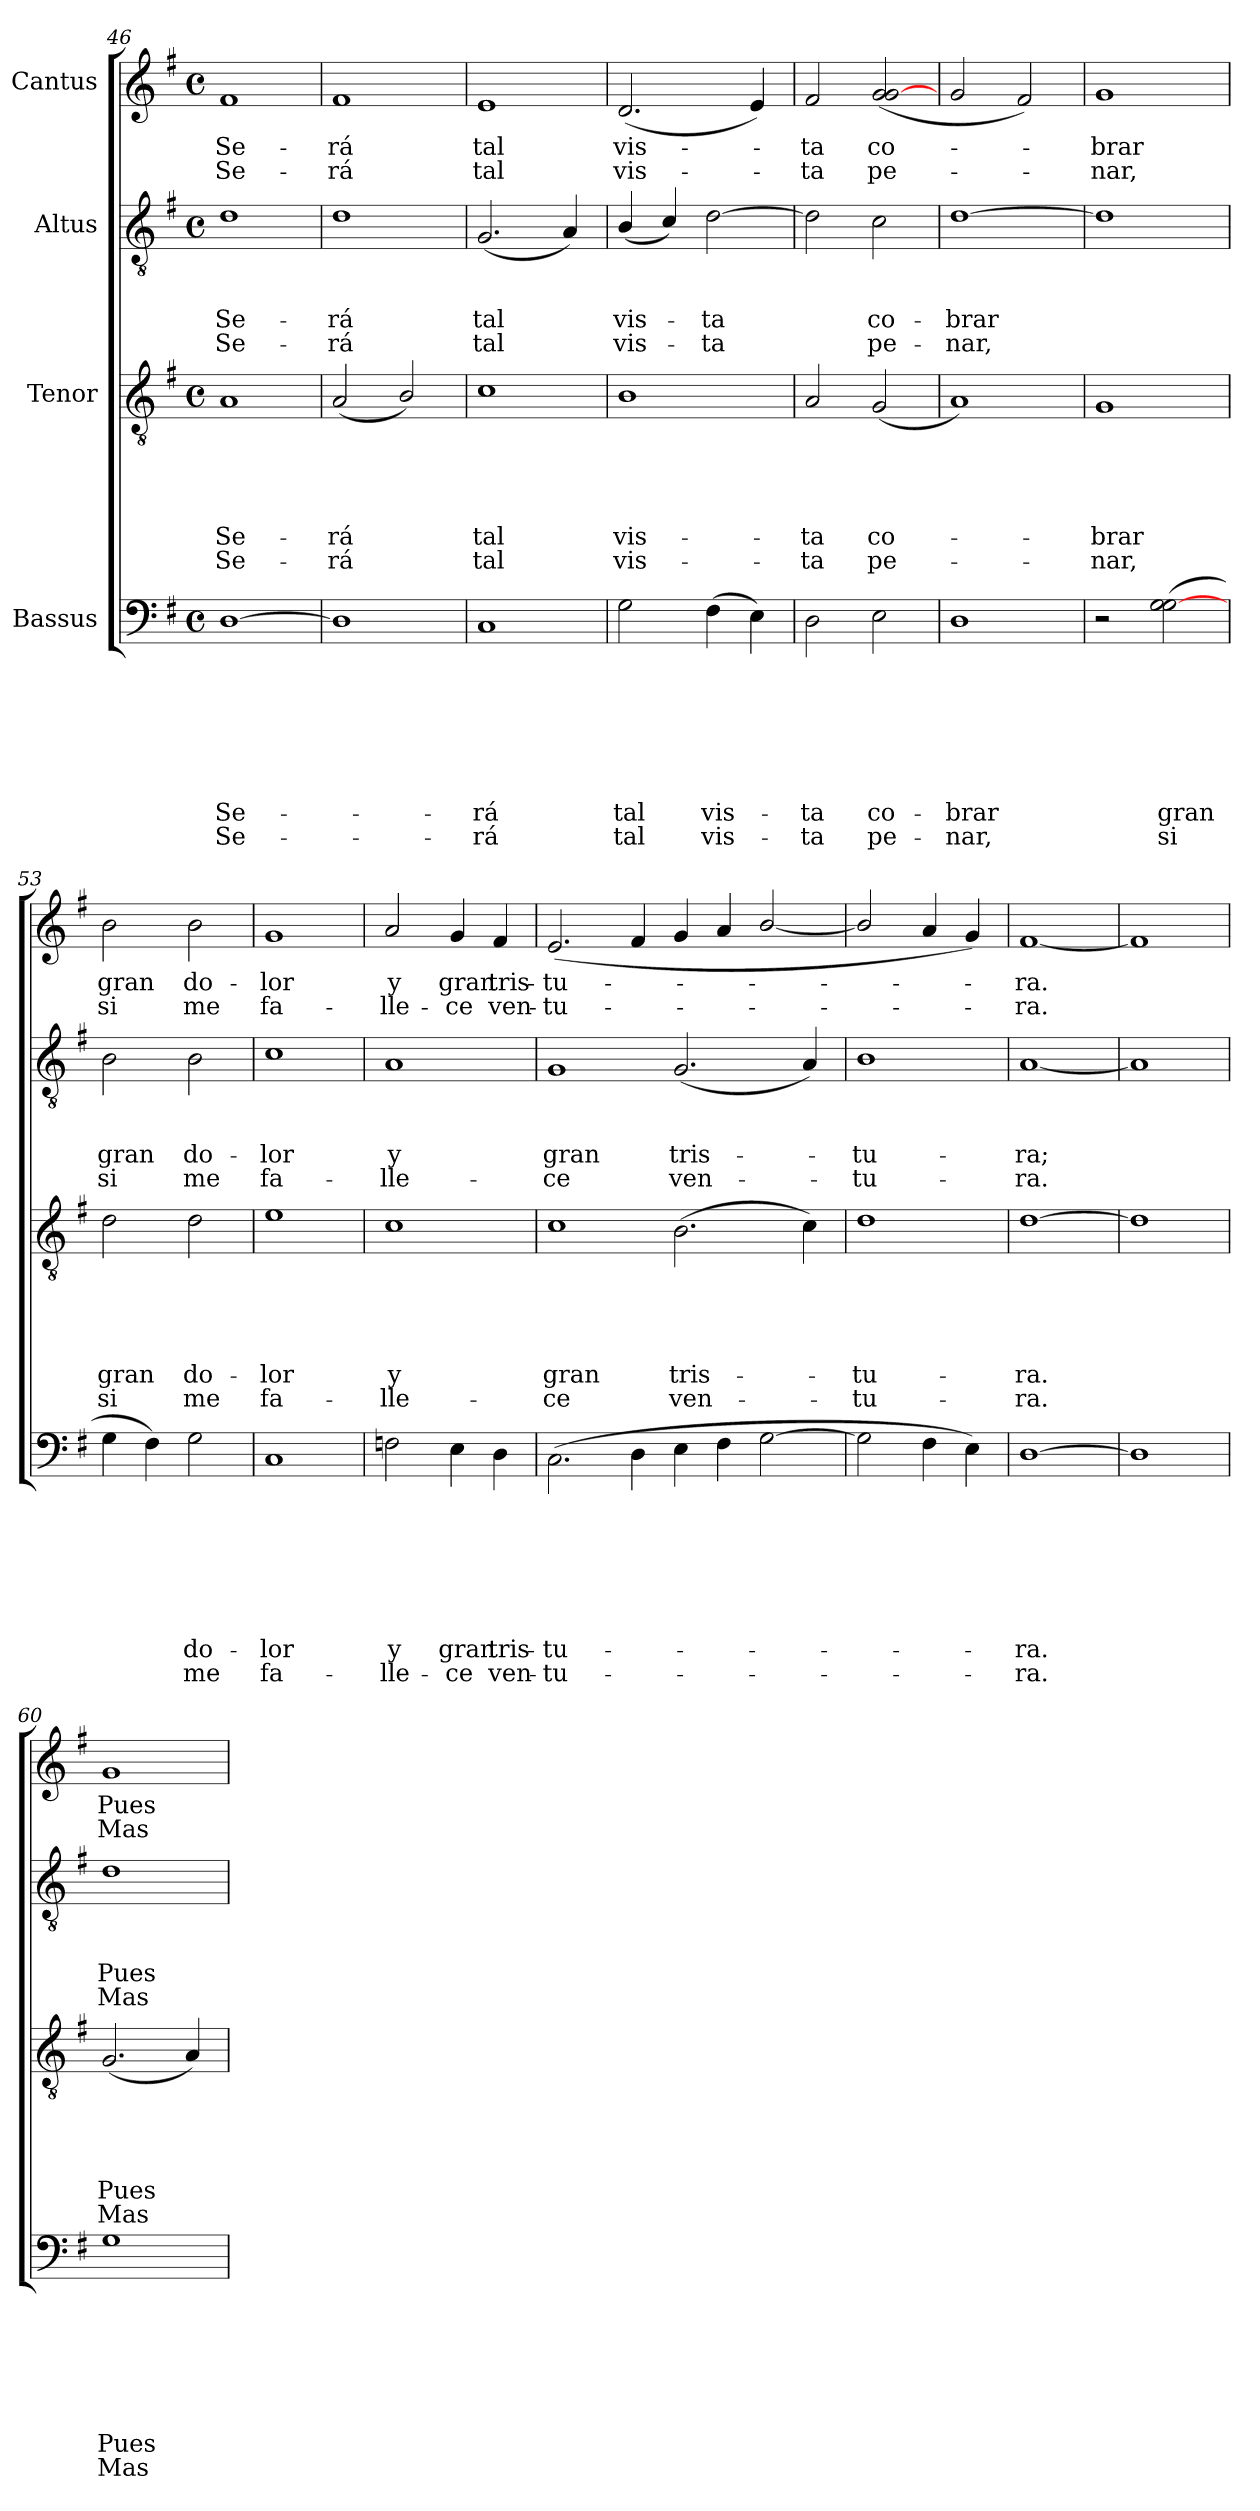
**kern	**text	**text	**text	**text	**text	**text	**text	**text	**kern	**text	**text	**text	**text	**text	**text	**kern	**text	**text	**text	**text	**kern	**text	**text
*part4	*part4	*part4	*part4	*part4	*part4	*part4	*part4	*part4	*part3	*part3	*part3	*part3	*part3	*part3	*part3	*part2	*part2	*part2	*part2	*part2	*part1	*part1	*part1
*staff4	*staff4	*staff4	*staff4	*staff4	*staff4	*staff4	*staff4	*staff4	*staff3	*staff3	*staff3	*staff3	*staff3	*staff3	*staff3	*staff2	*staff2	*staff2	*staff2	*staff2	*staff1	*staff1	*staff1
*I"Bassus	*	*	*	*	*	*	*	*	*I"Tenor	*	*	*	*	*	*	*I"Altus	*	*	*	*	*I"Cantus	*	*
*clefF4	*	*	*	*	*	*	*	*	*clefGv2	*	*	*	*	*	*	*clefGv2	*	*	*	*	*clefG2	*	*
*k[f#]	*	*	*	*	*	*	*	*	*k[f#]	*	*	*	*	*	*	*k[f#]	*	*	*	*	*k[f#]	*	*
*G:	*	*	*	*	*	*	*	*	*G:	*	*	*	*	*	*	*G:	*	*	*	*	*G:	*	*
*M4/4	*	*	*	*	*	*	*	*	*M4/4	*	*	*	*	*	*	*M4/4	*	*	*	*	*M4/4	*	*
*met(c)	*	*	*	*	*	*	*	*	*met(c)	*	*	*	*	*	*	*met(c)	*	*	*	*	*met(c)	*	*
=46	=46	=46	=46	=46	=46	=46	=46	=46	=46	=46	=46	=46	=46	=46	=46	=46	=46	=46	=46	=46	=46	=46	=46
!	!	!	!	!	!	!	!LO:LY:b	!LO:LY:b	!	!	!	!	!	!LO:LY:b	!LO:LY:b	!	!	!	!LO:LY:b	!LO:LY:b	!	!LO:LY:b	!LO:LY:b
[>1D	.	.	.	.	.	.	Se-	Se-	1A	.	.	.	.	Se-	Se-	1d	.	.	Se-	Se-	1f#	Se-	Se-
=47	=47	=47	=47	=47	=47	=47	=47	=47	=47	=47	=47	=47	=47	=47	=47	=47	=47	=47	=47	=47	=47	=47	=47
!	!	!	!	!	!	!	!	!	!	!	!	!	!	!LO:LY:b	!LO:LY:b	!	!	!	!LO:LY:b	!LO:LY:b	!	!LO:LY:b	!LO:LY:b
1D]	.	.	.	.	.	.	.	.	(<2A/	.	.	.	.	-rá	-rá	1d	.	.	-rá	-rá	1f#	-rá	-rá
.	.	.	.	.	.	.	.	.	2B/)	.	.	.	.	.	.	.	.	.	.	.	.	.	.
=48	=48	=48	=48	=48	=48	=48	=48	=48	=48	=48	=48	=48	=48	=48	=48	=48	=48	=48	=48	=48	=48	=48	=48
!	!	!	!	!	!	!	!LO:LY:b	!LO:LY:b	!	!	!	!	!	!LO:LY:b	!LO:LY:b	!	!	!	!LO:LY:b	!LO:LY:b	!	!LO:LY:b	!LO:LY:b
1C	.	.	.	.	.	.	-rá	-rá	1c	.	.	.	.	tal	tal	(<2.G/	.	.	tal	tal	1e	tal	tal
.	.	.	.	.	.	.	.	.	.	.	.	.	.	.	.	4A/)	.	.	.	.	.	.	.
=49	=49	=49	=49	=49	=49	=49	=49	=49	=49	=49	=49	=49	=49	=49	=49	=49	=49	=49	=49	=49	=49	=49	=49
!	!	!	!	!	!	!	!LO:LY:b	!LO:LY:b	!	!	!	!	!	!LO:LY:b	!LO:LY:b	!	!	!	!LO:LY:b	!LO:LY:b	!	!LO:LY:b	!LO:LY:b
2G\	.	.	.	.	.	.	tal	tal	1B	.	.	.	.	vis-	vis-	(<4B/	.	.	vis-	vis-	(<2.d/	vis-	vis-
.	.	.	.	.	.	.	.	.	.	.	.	.	.	.	.	4c/)	.	.	.	.	.	.	.
!	!	!	!	!	!	!	!LO:LY:b	!LO:LY:b	!	!	!	!	!	!	!	!	!	!	!LO:LY:b	!LO:LY:b	!	!	!
(>4F#\	.	.	.	.	.	.	vis-	vis-	.	.	.	.	.	.	.	[>2d\	.	.	-ta	-ta	.	.	.
4E\)	.	.	.	.	.	.	.	.	.	.	.	.	.	.	.	.	.	.	.	.	4e/)	.	.
=50	=50	=50	=50	=50	=50	=50	=50	=50	=50	=50	=50	=50	=50	=50	=50	=50	=50	=50	=50	=50	=50	=50	=50
!	!	!	!	!	!	!	!LO:LY:b	!LO:LY:b	!	!	!	!	!	!LO:LY:b	!LO:LY:b	!	!	!	!	!	!	!LO:LY:b	!LO:LY:b
2D\	.	.	.	.	.	.	-ta	-ta	2A/	.	.	.	.	-ta	-ta	2d\]	.	.	.	.	2f#/	-ta	-ta
!	!	!	!	!	!	!	!LO:LY:b	!LO:LY:b	!	!	!	!	!	!LO:LY:b	!LO:LY:b	!	!	!	!LO:LY:b	!LO:LY:b	!	!LO:LY:b	!LO:LY:b
2E\	.	.	.	.	.	.	co-	pe-	(<2G/	.	.	.	.	co-	pe-	2c\	.	.	co-	pe-	(<2g/ [<2g/	co-	pe-
=51	=51	=51	=51	=51	=51	=51	=51	=51	=51	=51	=51	=51	=51	=51	=51	=51	=51	=51	=51	=51	=51	=51	=51
!	!	!	!	!	!	!	!LO:LY:b	!LO:LY:b	!	!	!	!	!	!	!	!	!	!	!LO:LY:b	!LO:LY:b	!	!	!
1D	.	.	.	.	.	.	-brar	-nar,	1A)	.	.	.	.	.	.	[>1d	.	.	-brar	-nar,	2g/	.	.
.	.	.	.	.	.	.	.	.	.	.	.	.	.	.	.	.	.	.	.	.	2f#/)	.	.
=52	=52	=52	=52	=52	=52	=52	=52	=52	=52	=52	=52	=52	=52	=52	=52	=52	=52	=52	=52	=52	=52	=52	=52
!	!	!	!	!	!	!	!	!	!	!	!	!	!	!LO:LY:b	!LO:LY:b	!	!	!	!	!	!	!LO:LY:b	!LO:LY:b
2r	.	.	.	.	.	.	.	.	1G	.	.	.	.	-brar	-nar,	1d]	.	.	.	.	1g	-brar	-nar,
!	!	!	!	!	!	!	!LO:LY:b	!LO:LY:b	!	!	!	!	!	!	!	!	!	!	!	!	!	!	!
(>2G\ [<2G\	.	.	.	.	.	.	gran	si	.	.	.	.	.	.	.	.	.	.	.	.	.	.	.
!!LO:PB:g=z
=53	=53	=53	=53	=53	=53	=53	=53	=53	=53	=53	=53	=53	=53	=53	=53	=53	=53	=53	=53	=53	=53	=53	=53
!	!	!	!	!	!	!	!	!	!	!	!	!	!	!LO:LY:b	!LO:LY:b	!	!	!	!LO:LY:b	!LO:LY:b	!	!LO:LY:b	!LO:LY:b
4G\	.	.	.	.	.	.	.	.	2d\	.	.	.	.	gran	si	2B\	.	.	gran	si	2b\	gran	si
4F#\)	.	.	.	.	.	.	.	.	.	.	.	.	.	.	.	.	.	.	.	.	.	.	.
!	!	!	!	!	!	!	!LO:LY:b	!LO:LY:b	!	!	!	!	!	!LO:LY:b	!LO:LY:b	!	!	!	!LO:LY:b	!LO:LY:b	!	!LO:LY:b	!LO:LY:b
2G\	.	.	.	.	.	.	do-	me	2d\	.	.	.	.	do-	me	2B\	.	.	do-	me	2b\	do-	me
=54	=54	=54	=54	=54	=54	=54	=54	=54	=54	=54	=54	=54	=54	=54	=54	=54	=54	=54	=54	=54	=54	=54	=54
!	!	!	!	!	!	!	!LO:LY:b	!LO:LY:b	!	!	!	!	!	!LO:LY:b	!LO:LY:b	!	!	!	!LO:LY:b	!LO:LY:b	!	!LO:LY:b	!LO:LY:b
1C	.	.	.	.	.	.	-lor	fa-	1e	.	.	.	.	-lor	fa-	1c	.	.	-lor	fa-	1g	-lor	fa-
=55	=55	=55	=55	=55	=55	=55	=55	=55	=55	=55	=55	=55	=55	=55	=55	=55	=55	=55	=55	=55	=55	=55	=55
!	!	!	!	!	!	!	!LO:LY:b	!LO:LY:b	!	!	!	!	!	!LO:LY:b	!LO:LY:b	!	!	!	!LO:LY:b	!LO:LY:b	!	!LO:LY:b	!LO:LY:b
2Fn\	.	.	.	.	.	.	y	-lle-	1c	.	.	.	.	y	-lle-	1A	.	.	y	-lle-	2a/	y	-lle-
!	!	!	!	!	!	!	!LO:LY:b	!LO:LY:b	!	!	!	!	!	!	!	!	!	!	!	!	!	!LO:LY:b	!LO:LY:b
4E\	.	.	.	.	.	.	gran	-ce	.	.	.	.	.	.	.	.	.	.	.	.	4g/	gran	-ce
!	!	!	!	!	!	!	!LO:LY:b	!LO:LY:b	!	!	!	!	!	!	!	!	!	!	!	!	!	!LO:LY:b	!LO:LY:b
4D\	.	.	.	.	.	.	tris-	ven-	.	.	.	.	.	.	.	.	.	.	.	.	4f#/	tris-	ven-
=56	=56	=56	=56	=56	=56	=56	=56	=56	=56	=56	=56	=56	=56	=56	=56	=56	=56	=56	=56	=56	=56	=56	=56
!	!	!	!	!	!	!	!LO:LY:b	!LO:LY:b	!	!	!	!	!	!LO:LY:b	!LO:LY:b	!	!	!	!LO:LY:b	!LO:LY:b	!	!LO:LY:b	!LO:LY:b
(>2.C\	.	.	.	.	.	.	-tu-	-tu-	1c	.	.	.	.	gran	-ce	1G	.	.	gran	-ce	(<2.e/	-tu-	-tu-
4D\	.	.	.	.	.	.	.	.	.	.	.	.	.	.	.	.	.	.	.	.	4f#/	.	.
!	!	!	!	!	!	!	!	!	!	!	!	!	!	!LO:LY:b	!LO:LY:b	!	!	!	!LO:LY:b	!LO:LY:b	!	!	!
4E\	.	.	.	.	.	.	.	.	(>2.B\	.	.	.	.	tris-	ven-	(<2.G/	.	.	tris-	ven-	4g/	.	.
4F#\	.	.	.	.	.	.	.	.	.	.	.	.	.	.	.	.	.	.	.	.	4a/	.	.
[>2G\	.	.	.	.	.	.	.	.	.	.	.	.	.	.	.	.	.	.	.	.	[<2b/	.	.
.	.	.	.	.	.	.	.	.	4c\)	.	.	.	.	.	.	4A/)	.	.	.	.	.	.	.
=57	=57	=57	=57	=57	=57	=57	=57	=57	=57	=57	=57	=57	=57	=57	=57	=57	=57	=57	=57	=57	=57	=57	=57
!	!	!	!	!	!	!	!	!	!	!	!	!	!	!LO:LY:b	!LO:LY:b	!	!	!	!LO:LY:b	!LO:LY:b	!	!	!
2G\]	.	.	.	.	.	.	.	.	1d	.	.	.	.	-tu-	-tu-	1B	.	.	-tu-	-tu-	2b/]	.	.
4F#\	.	.	.	.	.	.	.	.	.	.	.	.	.	.	.	.	.	.	.	.	4a/	.	.
4E\)	.	.	.	.	.	.	.	.	.	.	.	.	.	.	.	.	.	.	.	.	4g/)	.	.
=58	=58	=58	=58	=58	=58	=58	=58	=58	=58	=58	=58	=58	=58	=58	=58	=58	=58	=58	=58	=58	=58	=58	=58
!	!	!	!	!	!	!	!LO:LY:b	!LO:LY:b	!	!	!	!	!	!LO:LY:b	!LO:LY:b	!	!	!	!LO:LY:b	!LO:LY:b	!	!LO:LY:b	!LO:LY:b
[>1D	.	.	.	.	.	.	-ra.	-ra.	[>1d	.	.	.	.	-ra.	-ra.	[>1A	.	.	-ra;	-ra.	[>1f#	-ra.	-ra.
!!LO:PB:g=z
=59	=59	=59	=59	=59	=59	=59	=59	=59	=59	=59	=59	=59	=59	=59	=59	=59	=59	=59	=59	=59	=59	=59	=59
1D]	.	.	.	.	.	.	.	.	1d]	.	.	.	.	.	.	1A]	.	.	.	.	1f#]	.	.
!!LO:LB:g=z
=60!	=60!	=60!	=60!	=60!	=60!	=60!	=60!	=60!	=60!	=60!	=60!	=60!	=60!	=60!	=60!	=60!	=60!	=60!	=60!	=60!	=60!	=60!	=60!
!	!	!	!	!	!	!	!LO:LY:b	!LO:LY:b	!	!	!	!	!	!LO:LY:b	!LO:LY:b	!	!	!	!LO:LY:b	!LO:LY:b	!	!LO:LY:b	!LO:LY:b
1G	.	.	.	.	.	.	Pues	Mas	(<2.G/	.	.	.	.	Pues	Mas	1d	.	.	Pues	Mas	1g	Pues	Mas
.	.	.	.	.	.	.	.	.	4A/)	.	.	.	.	.	.	.	.	.	.	.	.	.	.
=	=	=	=	=	=	=	=	=	=	=	=	=	=	=	=	=	=	=	=	=	=	=	=
*-	*-	*-	*-	*-	*-	*-	*-	*-	*-	*-	*-	*-	*-	*-	*-	*-	*-	*-	*-	*-	*-	*-	*-
